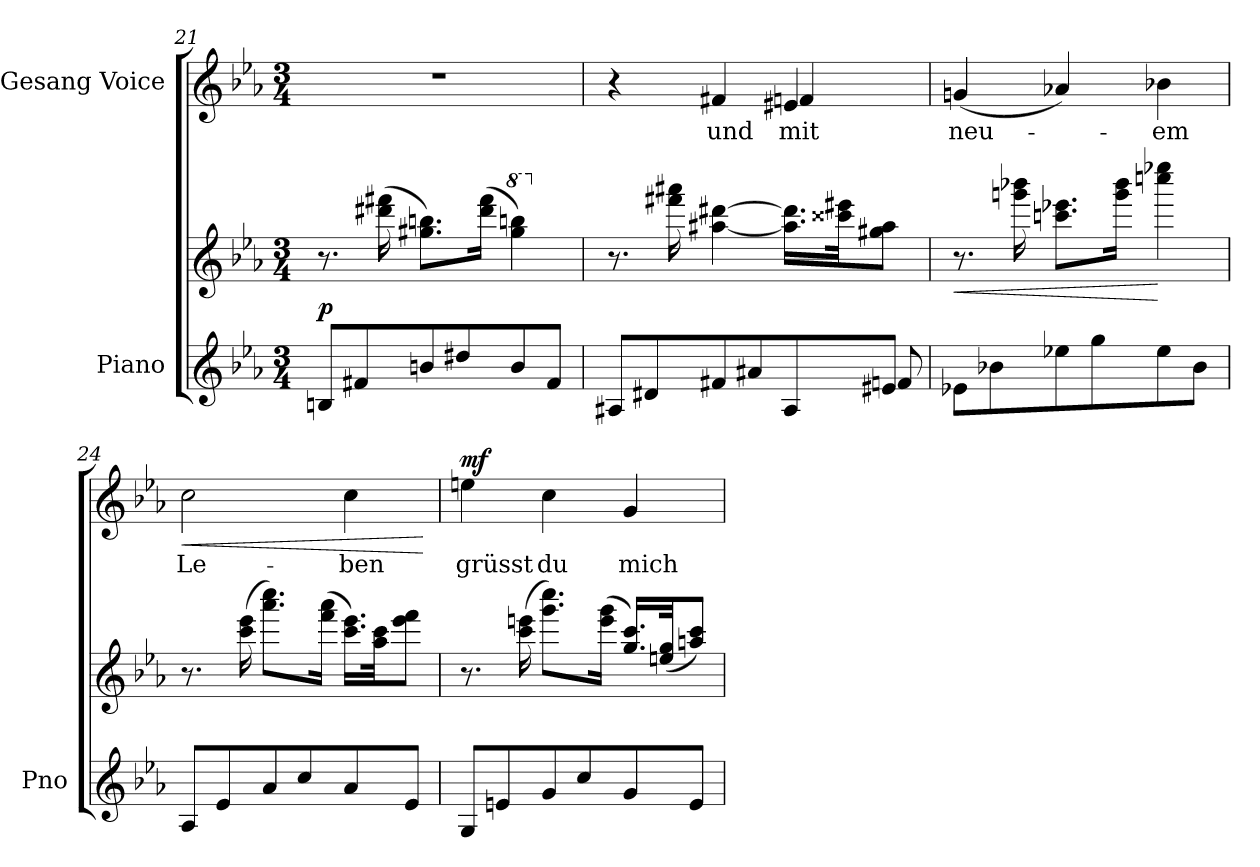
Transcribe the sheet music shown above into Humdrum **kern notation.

**kern	**kern	**dynam	**kern	**text	**dynam
*part2	*part2	*part2	*part1	*part1	*part1
*staff3	*staff2	*staff2/3	*staff1	*staff1	*staff1
*I"Piano	*	*	*I"Gesang Voice	*	*
*I'Pno	*	*	*	*	*
*clefG2	*clefG2	*	*clefG2	*	*
*k[b-e-a-]	*k[b-e-a-]	*	*k[b-e-a-]	*	*
*M3/4	*M3/4	*	*M3/4	*	*
=21	=21	=21	=21	=21	=21
!	!	!LO:DY:a=2	!	!	!
8Bn/L	8.r	p	2.r	.	.
8f#X/	.	.	.	.	.
.	(16ddd#X\ 16fff#X\	.	.	.	.
8bn/	8.gg#X\ 8.bbn\L)	.	.	.	.
8dd#X/	.	.	.	.	.
.	(16ddd#\ 16fff#\Jk	.	.	.	.
*	*8va	*	*	*	*
8b/	4ggg#\ 4bbbn\)	.	.	.	.
8f#/J	.	.	.	.	.
=22	=22	=22	=22	=22	=22
*^	*	*	*	*	*
*	*	*X8va	*	*	*	*
*	*	*	*	*^	*	*
8A#X/L	8ryy	8.r	.	4r	2ryy	.	.
*v	*v	*	*	*	*	*	*
8d#X/	.	.	.	.	.	.
.	16fff#X\ 16aaa#X\	.	.	.	.	.
8f#X/	[4aa#X\ [4ddd#X\	.	4f#X/	.	und	.
8a#X/	.	.	.	.	.	.
8A#/	16.aa#\] 16.ddd#\]LL	.	4e#X/	4fn/	mit	.
.	32ccc##X\ 32eee#X\JK	.	.	.	.	.
*^	*	*	*	*	*	*
8e#X/J	8fn/	8gg#X\ 8aa#\J	.	.	.	.	.
*	*	*	*	*v	*v	*	*
=23	=23	=23	=23	=23	=23	=23
!	!	!	!LO:HP:b	!	!	!
*v	*v	*	*	*	*	*
8e-X\L	8.r	<	(4gn/	neu-	.
8b-X\	.	.	.	.	.
.	16gggn\ 16bbb-X\	.	.	.	.
8ee-X\	8.cccn\ 8.eee-X\L	.	4a-X/)	.	.
8gg\	.	.	.	.	.
.	16ggg\ 16bbb-\Jk	.	.	.	.
8ee-\	4ccccn\ 4eeee-X\	[	4b-X\	-em	.
8b-\J	.	.	.	.	.
=24	=24	=24	=24	=24	=24
!	!	!	!	!	!LO:HP:b
8A-/L	8.r	.	2cc\	Le-	<
8e-/	.	.	.	.	.
.	(16ccc\ 16eee-\	.	.	.	.
8a-/	8.aaa-\ 8.cccc\L)	.	.	.	.
8cc/	.	.	.	.	.
.	(16fff\ 16aaa-\Jk	.	.	.	.
8a-/	16.ccc\ 16.eee-\LL)	.	4cc\	-ben	.
.	32aa-\ 32ccc\JK	.	.	.	.
8e-/J	8eee-\ 8fff\J	.	.	.	.
.	.	.	.	.	[
=25	=25	=25	=25	=25	=25
!	!	!	!	!	!LO:DY:a
8G/L	8.r	.	4een\	grüsst	mf
8en/	.	.	.	.	.
.	(16ccc\ 16eeen\	.	.	.	.
8g/	8.ggg\ 8.cccc\L)	.	4cc\	du	.
8cc/	.	.	.	.	.
.	(16eee\ 16ggg\Jk	.	.	.	.
8g/	16.gg/ 16.ccc/LL)	.	4g/	mich	.
.	(32een/ 32gg/JK	.	.	.	.
8e/J	8aan/ 8ccc/J)	.	.	.	.
=	=	=	=	=	=
*-	*-	*-	*-	*-	*-
